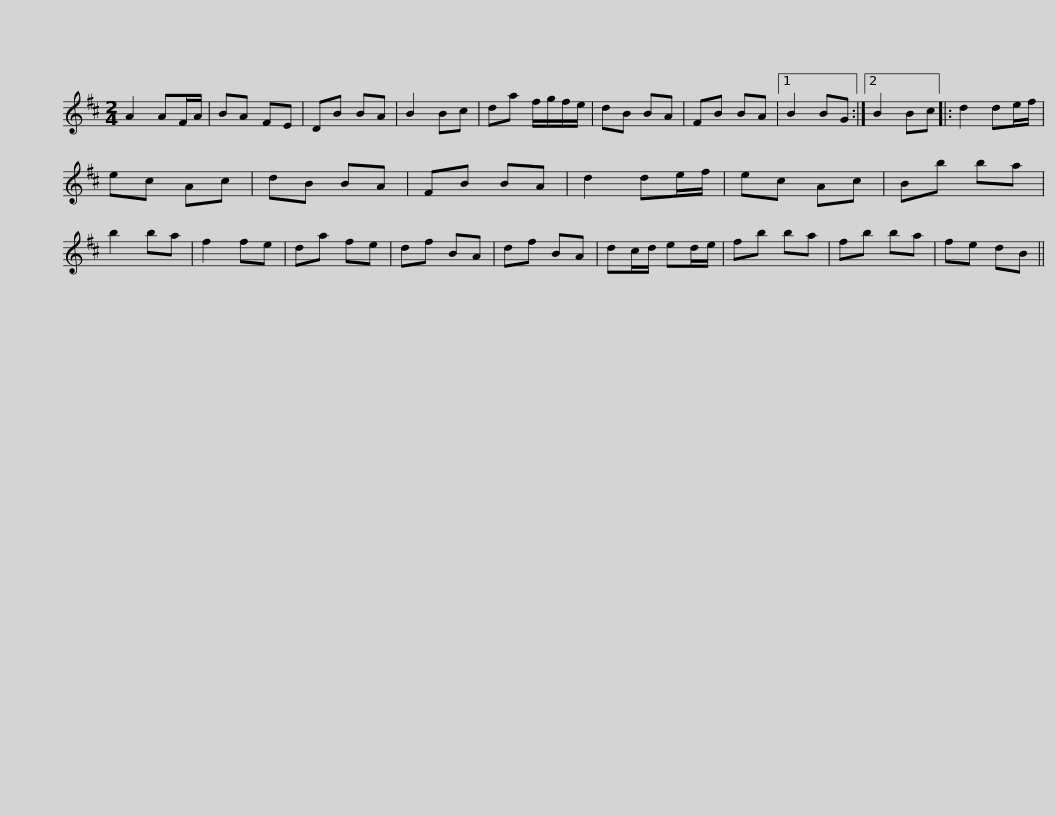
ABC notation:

X:1
L:1/8
M:2/4
I:linebreak $
K:D
V:1 treble
V:1
 A2 AF/A/ | BA FE | DB BA | B2 Bc | da f/g/f/e/ | %5
 dB BA | FB BA |1 B2 BG :|2 B2 Bc |: d2 de/f/ |$ %10
 ec Ac | dB BA | FB BA | d2 de/f/ | ec Ac | %15
 Bb ba | b2 ba | f2 fe | da fe | df BA | %20
 df BA |$ dc/d/ ed/e/ | fb ba | fb ba | fe dB || %25
